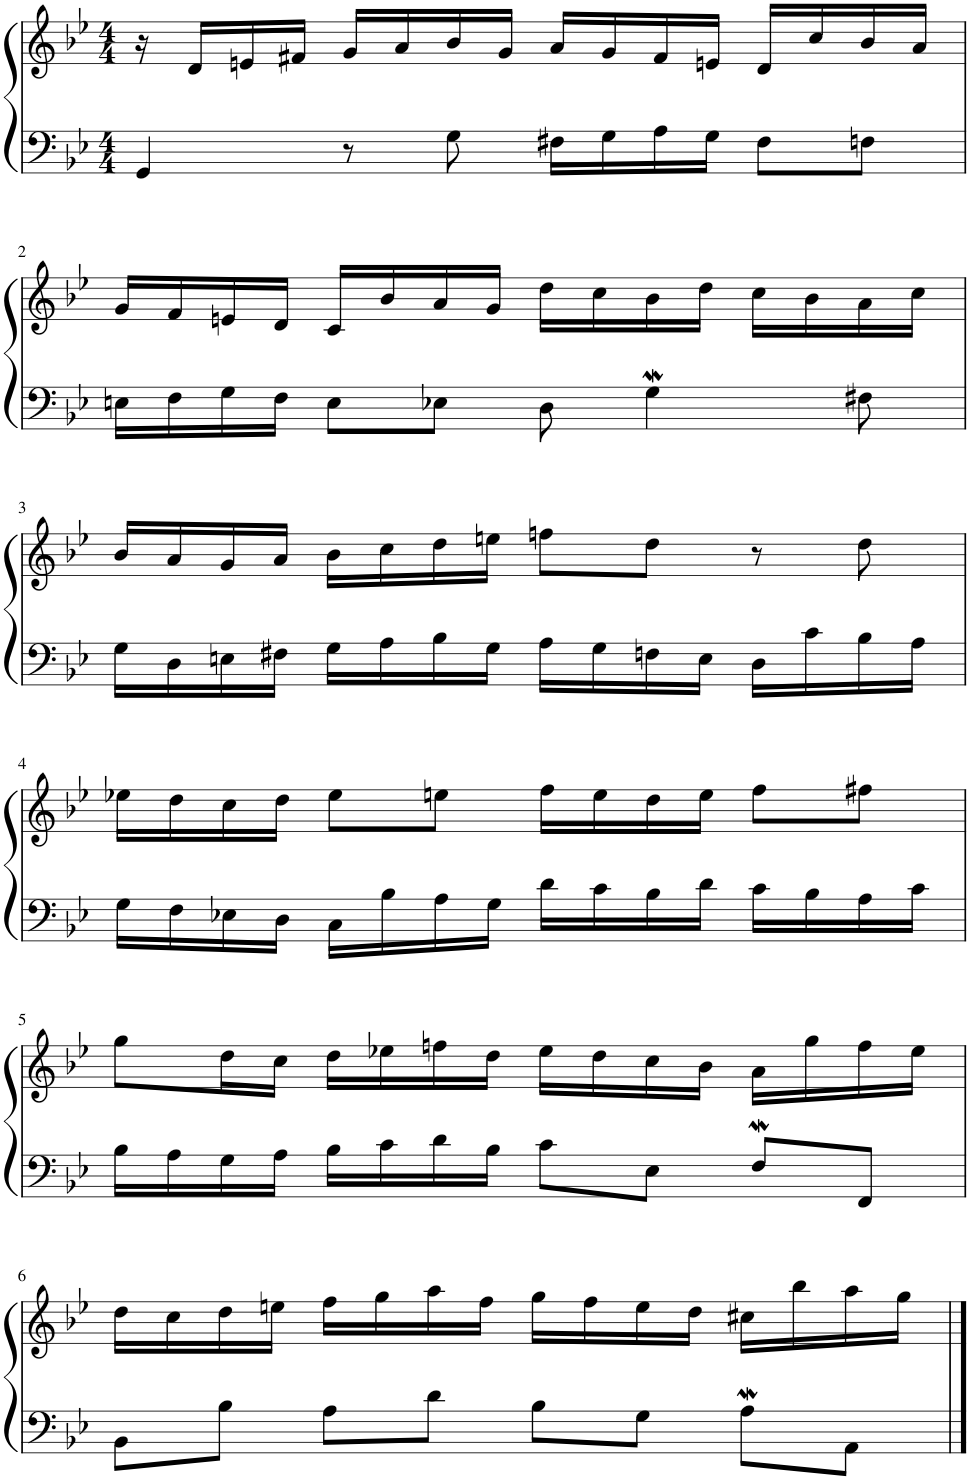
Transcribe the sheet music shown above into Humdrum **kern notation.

**kern	**kern
*part1	*part1
*staff2	*staff1
*I"Piano	*
*I'Pno	*
*clefF4	*clefG2
*k[b-e-]	*k[b-e-]
*M4/4	*M4/4
=1	=1
4GG/	16r
.	16d/LL
.	16en/
.	16f#X/JJ
8r	16g/LL
.	16a/
8G\	16b-/
.	16g/JJ
16F#X\LL	16a/LL
16G\	16g/
16A\	16f#/
16G\JJ	16en/JJ
8F#\L	16d/LL
.	16cc/
8Fn\J	16b-/
.	16a/JJ
!!LO:LB:g=z
=2	=2
16En\LL	16g/LL
16F\	16f/
16G\	16en/
16F\JJ	16d/JJ
8E\L	16c/LL
.	16b-/
8E-X\J	16a/
.	16g/JJ
8D\	16dd\LL
.	16cc\
4GW\	16b-\
.	16dd\JJ
.	16cc\LL
.	16b-\
8F#X\	16a\
.	16cc\JJ
!!LO:LB:g=z
=3	=3
16G\LL	16b-/LL
16D\	16a/
16En\	16g/
16F#X\JJ	16a/JJ
16G\LL	16b-\LL
16A\	16cc\
16B-\	16dd\
16G\JJ	16een\JJ
16A\LL	8ffn\L
16G\	.
16Fn\	8dd\J
16E\JJ	.
16D\LL	8r
16c\	.
16B-\	8dd\
16A\JJ	.
!!LO:LB:g=z
=4	=4
16G\LL	16ee-X\LL
16F\	16dd\
16E-X\	16cc\
16D\JJ	16dd\JJ
16C\LL	8ee-\L
16B-\	.
16A\	8een\J
16G\JJ	.
16d\LL	16ff\LL
16c\	16ee\
16B-\	16dd\
16d\JJ	16ee\JJ
16c\LL	8ff\L
16B-\	.
16A\	8ff#X\J
16c\JJ	.
!!LO:LB:g=z
=5	=5
16B-\LL	8gg\L
16A\	.
16G\	16dd\L
16A\JJ	16cc\JJ
16B-\LL	16dd\LL
16c\	16ee-X\
16d\	16ffn\
16B-\JJ	16dd\JJ
8c\L	16ee-\LL
.	16dd\
8E-\J	16cc\
.	16b-\JJ
8FW/L	16a\LL
.	16gg\
8FF/J	16ff\
.	16ee-\JJ
!!LO:LB:g=z
=6	=6
8BB-\L	16dd\LL
.	16cc\
8B-\J	16dd\
.	16een\JJ
8A\L	16ff\LL
.	16gg\
8d\J	16aa\
.	16ff\JJ
8B-\L	16gg\LL
.	16ff\
8G\J	16ee\
.	16dd\JJ
8AW\L	16cc#X\LL
.	16bb-\
8AA\J	16aa\
.	16gg\JJ
==	==
*-	*-
